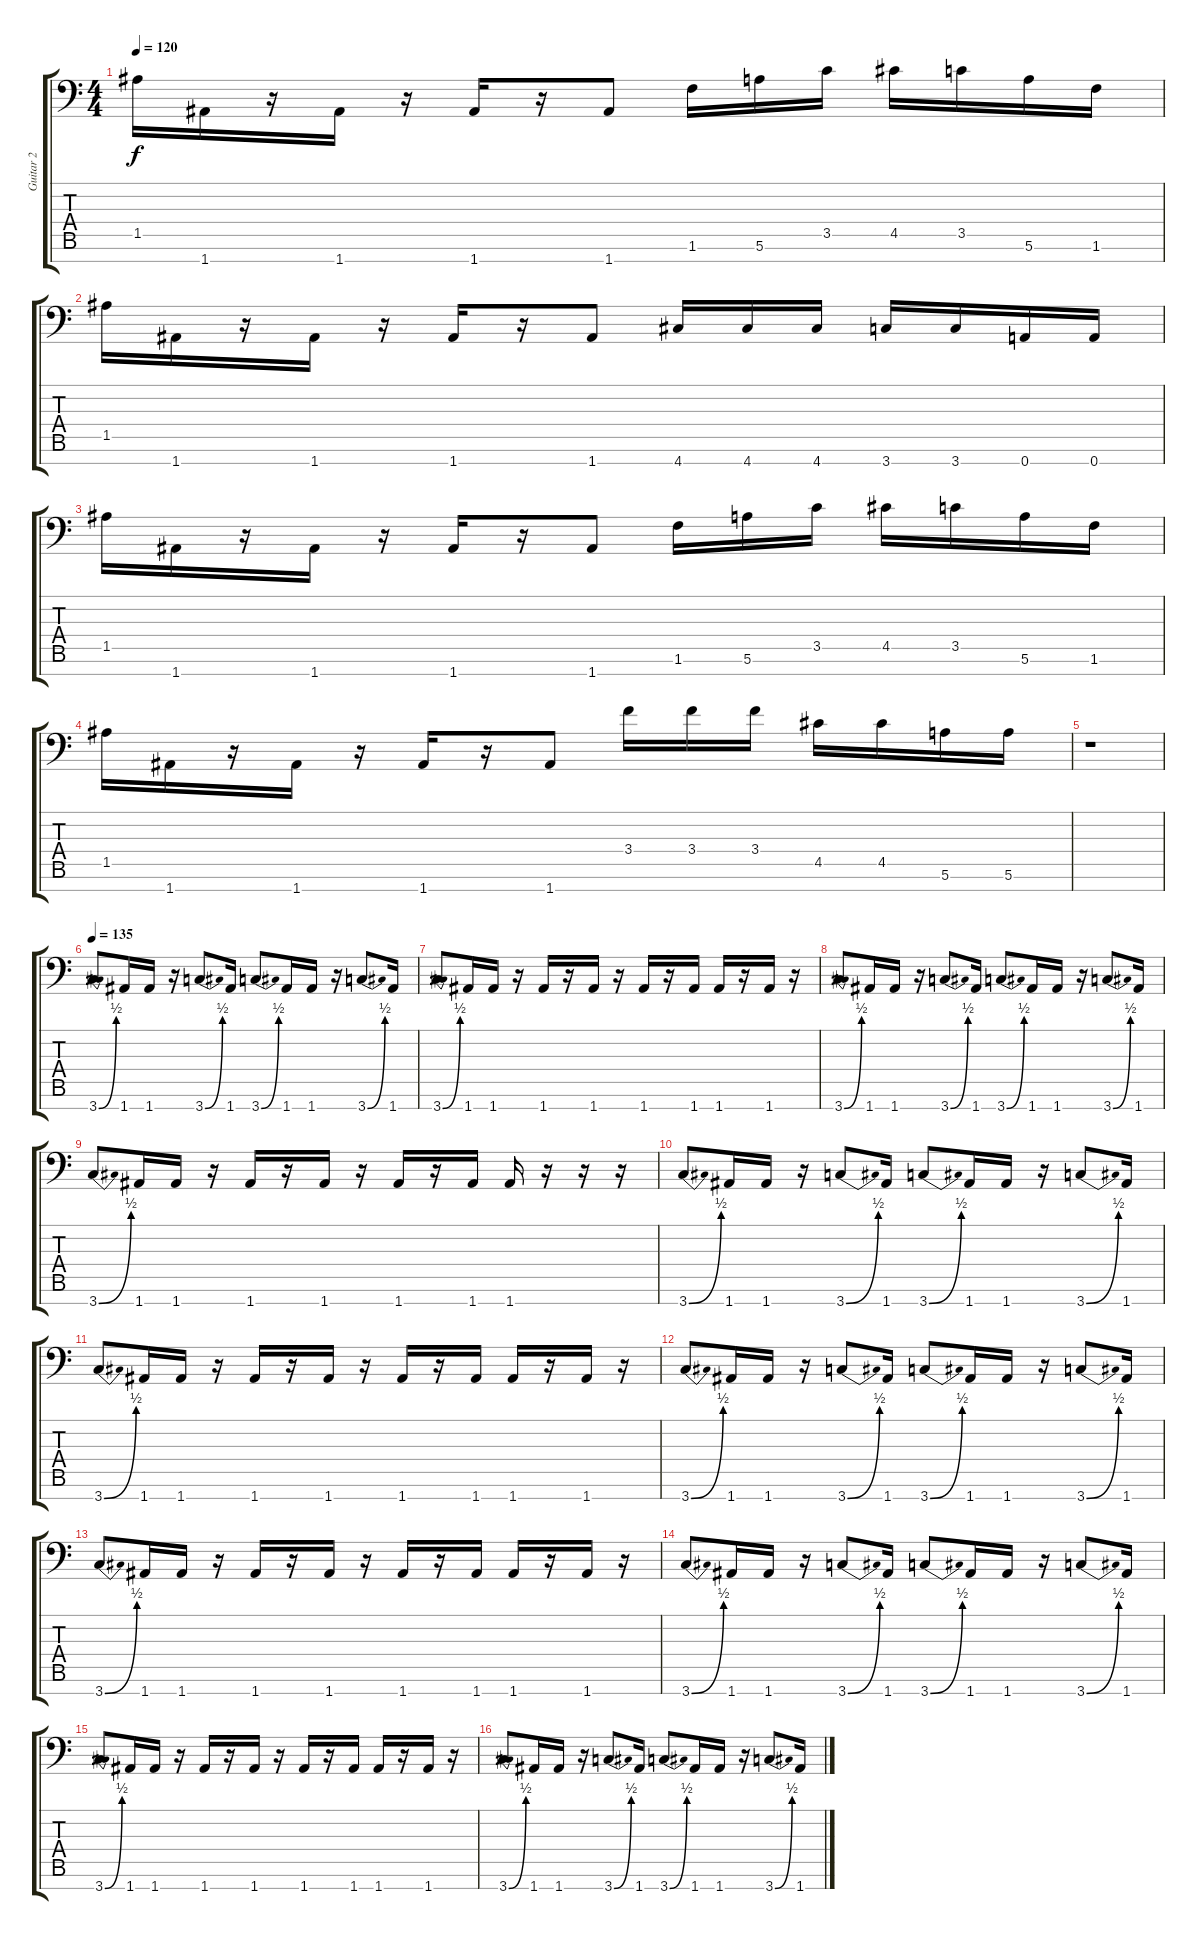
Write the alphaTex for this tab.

\track ("Guitar 2" "Guitar 2") {instrument overdrivenguitar}
\staff {score tabs}
\tuning (E4 B3 G3 D3 A2 E2 A1) {hide}
\ts (4 4)
\tempo 120
\clef f4
\ks c
1.5.16{dy f} 1.7.16 r.16 1.7.16 r.16 1.7.16 r.16 1.7.8 1.6.16 5.6.16 3.5.16 4.5.16 3.5.16 5.6.16 1.6.16 |
1.5.16 1.7.16 r.16 1.7.16 r.16 1.7.16 r.16 1.7.8 4.7.16 4.7.16 4.7.16 3.7.16 3.7.16 0.7.16 0.7.16 |
1.5.16 1.7.16 r.16 1.7.16 r.16 1.7.16 r.16 1.7.8 1.6.16 5.6.16 3.5.16 4.5.16 3.5.16 5.6.16 1.6.16 |
1.5.16 1.7.16 r.16 1.7.16 r.16 1.7.16 r.16 1.7.8 3.4.16 3.4.16 3.4.16 4.5.16 4.5.16 5.6.16 5.6.16 |
r.1 |
\tempo 135
3.7{be (bend 0 0 60 2)}.8 1.7.16 1.7.16 r.16 3.7{be (bend 0 0 60 2)}.8 1.7.16 3.7{be (bend 0 0 60 2)}.8 1.7.16 1.7.16 r.16 3.7{be (bend 0 0 60 2)}.8 1.7.16 |
3.7{be (bend 0 0 60 2)}.8 1.7.16 1.7.16 r.16 1.7.16 r.16 1.7.16 r.16 1.7.16 r.16 1.7.16 1.7.16 r.16 1.7.16 r.16 |
3.7{be (bend 0 0 60 2)}.8 1.7.16 1.7.16 r.16 3.7{be (bend 0 0 60 2)}.8 1.7.16 3.7{be (bend 0 0 60 2)}.8 1.7.16 1.7.16 r.16 3.7{be (bend 0 0 60 2)}.8 1.7.16 |
3.7{be (bend 0 0 60 2)}.8 1.7.16 1.7.16 r.16 1.7.16 r.16 1.7.16 r.16 1.7.16 r.16 1.7.16 1.7.16 r.16 r.16 r.16 |
3.7{be (bend 0 0 60 2)}.8 1.7.16 1.7.16 r.16 3.7{be (bend 0 0 60 2)}.8 1.7.16 3.7{be (bend 0 0 60 2)}.8 1.7.16 1.7.16 r.16 3.7{be (bend 0 0 60 2)}.8 1.7.16 |
3.7{be (bend 0 0 60 2)}.8 1.7.16 1.7.16 r.16 1.7.16 r.16 1.7.16 r.16 1.7.16 r.16 1.7.16 1.7.16 r.16 1.7.16 r.16 |
3.7{be (bend 0 0 60 2)}.8 1.7.16 1.7.16 r.16 3.7{be (bend 0 0 60 2)}.8 1.7.16 3.7{be (bend 0 0 60 2)}.8 1.7.16 1.7.16 r.16 3.7{be (bend 0 0 60 2)}.8 1.7.16 |
3.7{be (bend 0 0 60 2)}.8 1.7.16 1.7.16 r.16 1.7.16 r.16 1.7.16 r.16 1.7.16 r.16 1.7.16 1.7.16 r.16 1.7.16 r.16 |
3.7{be (bend 0 0 60 2)}.8 1.7.16 1.7.16 r.16 3.7{be (bend 0 0 60 2)}.8 1.7.16 3.7{be (bend 0 0 60 2)}.8 1.7.16 1.7.16 r.16 3.7{be (bend 0 0 60 2)}.8 1.7.16 |
3.7{be (bend 0 0 60 2)}.8 1.7.16 1.7.16 r.16 1.7.16 r.16 1.7.16 r.16 1.7.16 r.16 1.7.16 1.7.16 r.16 1.7.16 r.16 |
3.7{be (bend 0 0 60 2)}.8 1.7.16 1.7.16 r.16 3.7{be (bend 0 0 60 2)}.8 1.7.16 3.7{be (bend 0 0 60 2)}.8 1.7.16 1.7.16 r.16 3.7{be (bend 0 0 60 2)}.8 1.7.16
